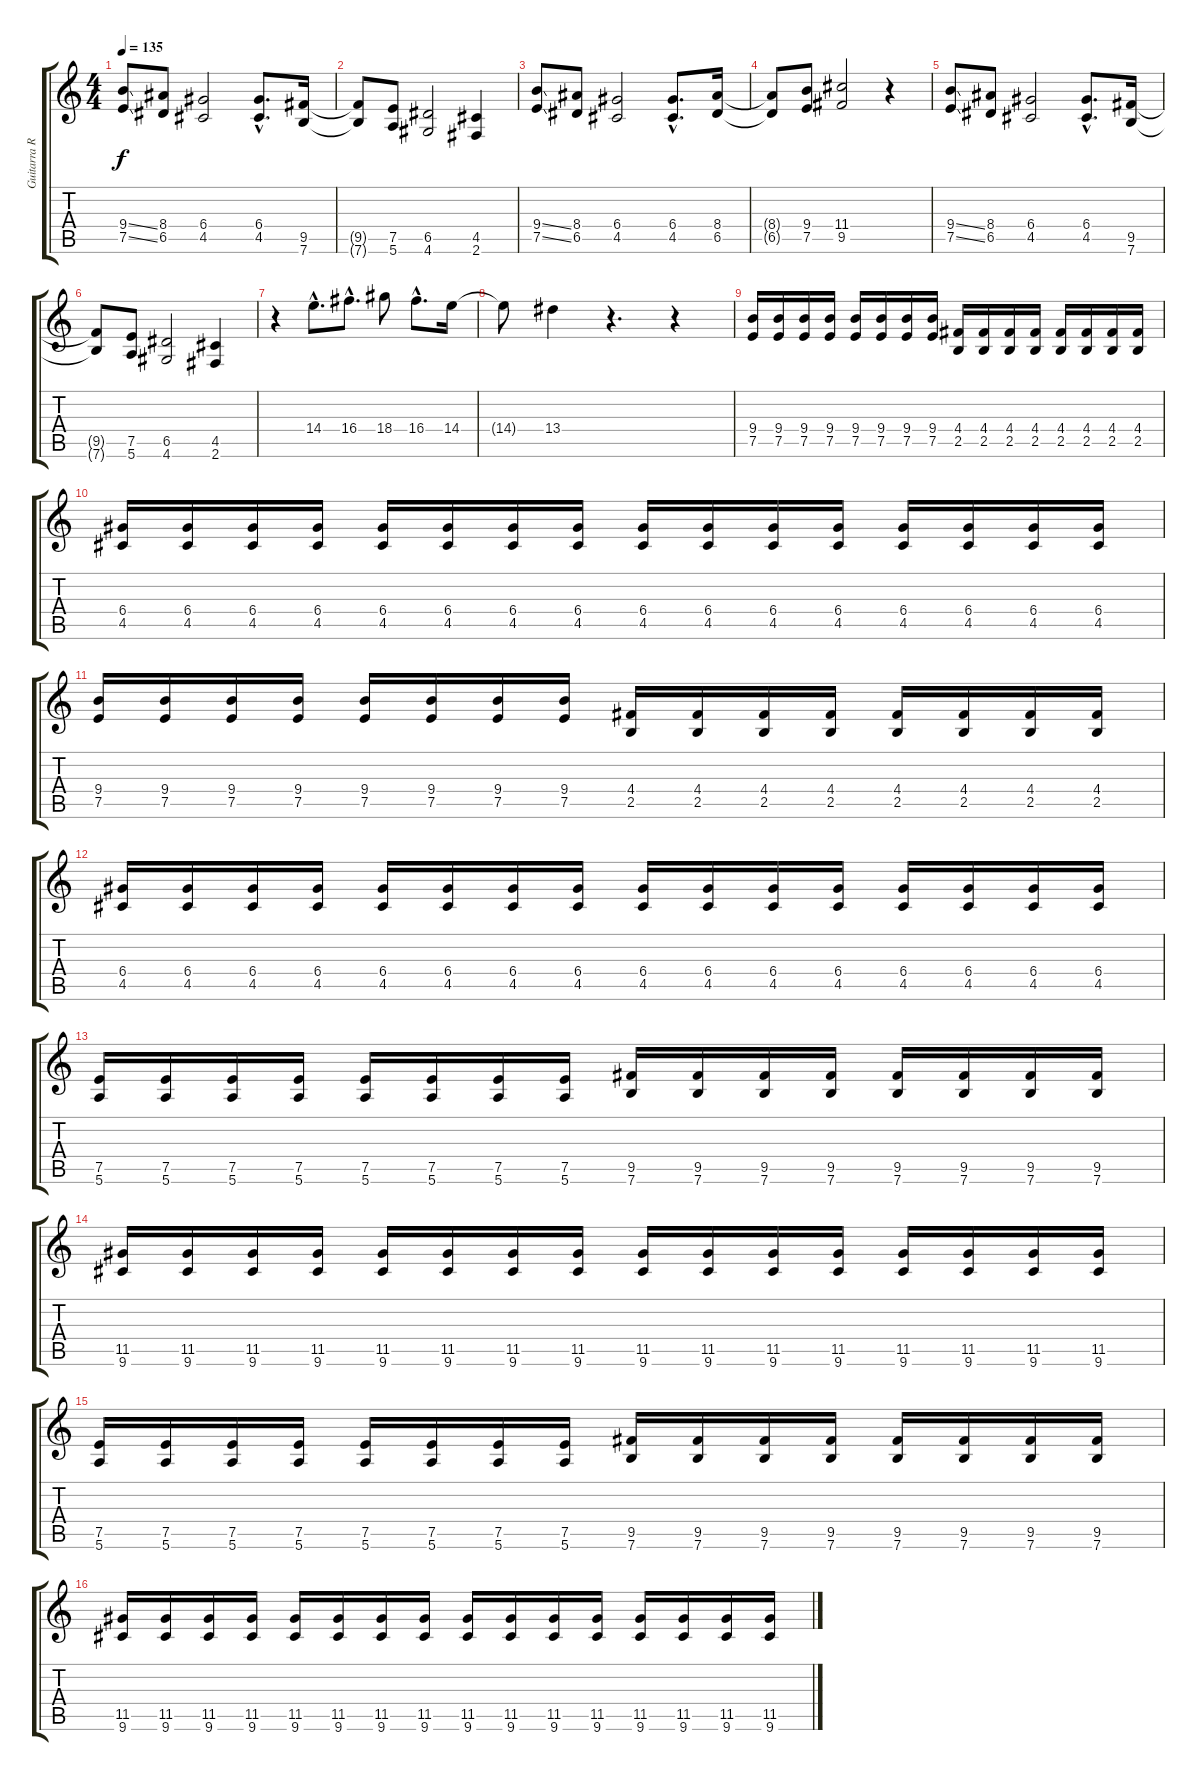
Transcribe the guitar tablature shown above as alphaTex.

\track ("Guitarra Ritmica" "Guitarra R") {instrument distortionguitar}
\staff {score tabs}
\tuning (E4 B3 G3 D3 A2 E2) {hide}
\ts (4 4)
\tempo 135
\clef g2
\ks c
(9.4{ss} 7.5{ss}).8{dy f instrument distortionguitar} (8.4 6.5).8 (6.4 4.5).2 (6.4{hac} 4.5{hac}).8{d} (9.5 7.6).16 |
(9.5{t} 7.6{t}).8 (7.5 5.6).8 (6.5 4.6).2 (4.5 2.6).4 |
(9.4{ss} 7.5{ss}).8 (8.4 6.5).8 (6.4 4.5).2 (6.4{hac} 4.5{hac}).8{d} (8.4 6.5).16 |
(8.4{t} 6.5{t}).8 (9.4 7.5).8 (11.4 9.5).2 r.4 |
(9.4{ss} 7.5{ss}).8 (8.4 6.5).8 (6.4 4.5).2 (6.4{hac} 4.5{hac}).8{d} (9.5 7.6).16 |
(9.5{t} 7.6{t}).8 (7.5 5.6).8 (6.5 4.6).2 (4.5 2.6).4 |
r.4 14.4{hac}.8{d} 16.4{hac}.8{d} 18.4.8 16.4{hac}.8{d} 14.4.16 |
14.4{t}.8 13.4.4 r.4{d} r.4 |
(9.4 7.5).16 (9.4 7.5).16 (9.4 7.5).16 (9.4 7.5).16 (9.4 7.5).16 (9.4 7.5).16 (9.4 7.5).16 (9.4 7.5).16 (4.4 2.5).16 (4.4 2.5).16 (4.4 2.5).16 (4.4 2.5).16 (4.4 2.5).16 (4.4 2.5).16 (4.4 2.5).16 (4.4 2.5).16 |
(6.4 4.5).16 (6.4 4.5).16 (6.4 4.5).16 (6.4 4.5).16 (6.4 4.5).16 (6.4 4.5).16 (6.4 4.5).16 (6.4 4.5).16 (6.4 4.5).16 (6.4 4.5).16 (6.4 4.5).16 (6.4 4.5).16 (6.4 4.5).16 (6.4 4.5).16 (6.4 4.5).16 (6.4 4.5).16 |
(9.4 7.5).16 (9.4 7.5).16 (9.4 7.5).16 (9.4 7.5).16 (9.4 7.5).16 (9.4 7.5).16 (9.4 7.5).16 (9.4 7.5).16 (4.4 2.5).16 (4.4 2.5).16 (4.4 2.5).16 (4.4 2.5).16 (4.4 2.5).16 (4.4 2.5).16 (4.4 2.5).16 (4.4 2.5).16 |
(6.4 4.5).16 (6.4 4.5).16 (6.4 4.5).16 (6.4 4.5).16 (6.4 4.5).16 (6.4 4.5).16 (6.4 4.5).16 (6.4 4.5).16 (6.4 4.5).16 (6.4 4.5).16 (6.4 4.5).16 (6.4 4.5).16 (6.4 4.5).16 (6.4 4.5).16 (6.4 4.5).16 (6.4 4.5).16 |
(7.5 5.6).16 (7.5 5.6).16 (7.5 5.6).16 (7.5 5.6).16 (7.5 5.6).16 (7.5 5.6).16 (7.5 5.6).16 (7.5 5.6).16 (9.5 7.6).16 (9.5 7.6).16 (9.5 7.6).16 (9.5 7.6).16 (9.5 7.6).16 (9.5 7.6).16 (9.5 7.6).16 (9.5 7.6).16 |
(11.5 9.6).16 (11.5 9.6).16 (11.5 9.6).16 (11.5 9.6).16 (11.5 9.6).16 (11.5 9.6).16 (11.5 9.6).16 (11.5 9.6).16 (11.5 9.6).16 (11.5 9.6).16 (11.5 9.6).16 (11.5 9.6).16 (11.5 9.6).16 (11.5 9.6).16 (11.5 9.6).16 (11.5 9.6).16 |
(7.5 5.6).16 (7.5 5.6).16 (7.5 5.6).16 (7.5 5.6).16 (7.5 5.6).16 (7.5 5.6).16 (7.5 5.6).16 (7.5 5.6).16 (9.5 7.6).16 (9.5 7.6).16 (9.5 7.6).16 (9.5 7.6).16 (9.5 7.6).16 (9.5 7.6).16 (9.5 7.6).16 (9.5 7.6).16 |
(11.5 9.6).16 (11.5 9.6).16 (11.5 9.6).16 (11.5 9.6).16 (11.5 9.6).16 (11.5 9.6).16 (11.5 9.6).16 (11.5 9.6).16 (11.5 9.6).16 (11.5 9.6).16 (11.5 9.6).16 (11.5 9.6).16 (11.5 9.6).16 (11.5 9.6).16 (11.5 9.6).16 (11.5 9.6).16
